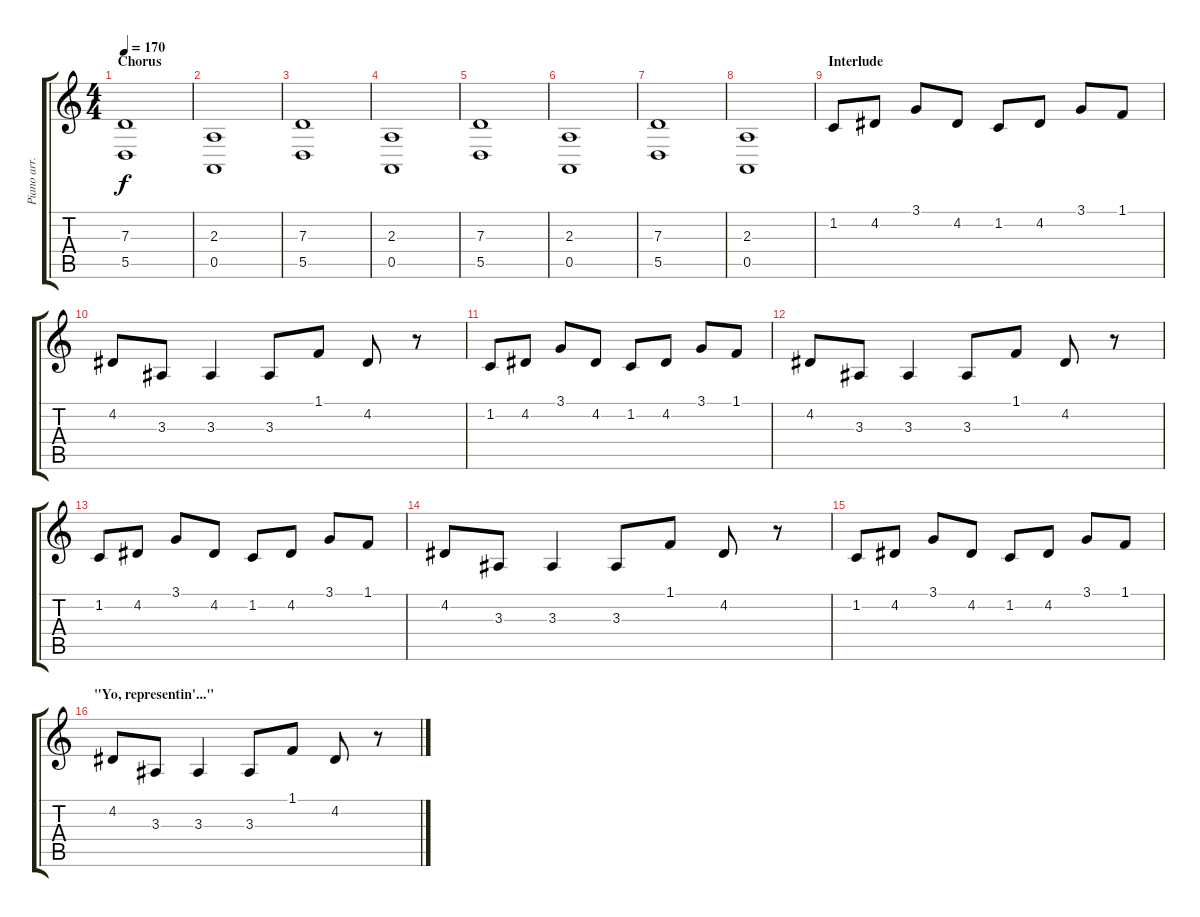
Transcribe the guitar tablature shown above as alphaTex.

\track ("Piano arr. for guitar" "Piano arr.") {instrument brightacousticpiano}
\staff {score tabs}
\tuning (E4 B3 G3 D3 A2 E2) {hide}
\ts (4 4)
\section ("" "Chorus")
\tempo 170
\clef g2
\ks c
(7.3 5.5).1{dy f} |
(2.3 0.5).1 |
(7.3 5.5).1 |
(2.3 0.5).1 |
(7.3 5.5).1 |
(2.3 0.5).1 |
(7.3 5.5).1 |
(2.3 0.5).1 |
\section ("" "Interlude")
1.2.8 4.2.8 3.1.8 4.2.8 1.2.8 4.2.8 3.1.8 1.1.8 |
4.2.8 3.3.8 3.3.4 3.3.8 1.1.8 4.2.8 r.8 |
1.2.8 4.2.8 3.1.8 4.2.8 1.2.8 4.2.8 3.1.8 1.1.8 |
4.2.8 3.3.8 3.3.4 3.3.8 1.1.8 4.2.8 r.8 |
1.2.8 4.2.8 3.1.8 4.2.8 1.2.8 4.2.8 3.1.8 1.1.8 |
4.2.8 3.3.8 3.3.4 3.3.8 1.1.8 4.2.8 r.8 |
1.2.8 4.2.8 3.1.8 4.2.8 1.2.8 4.2.8 3.1.8 1.1.8 |
\section ("" "\"Yo, representin'...\"")
4.2.8 3.3.8 3.3.4 3.3.8 1.1.8 4.2.8 r.8
